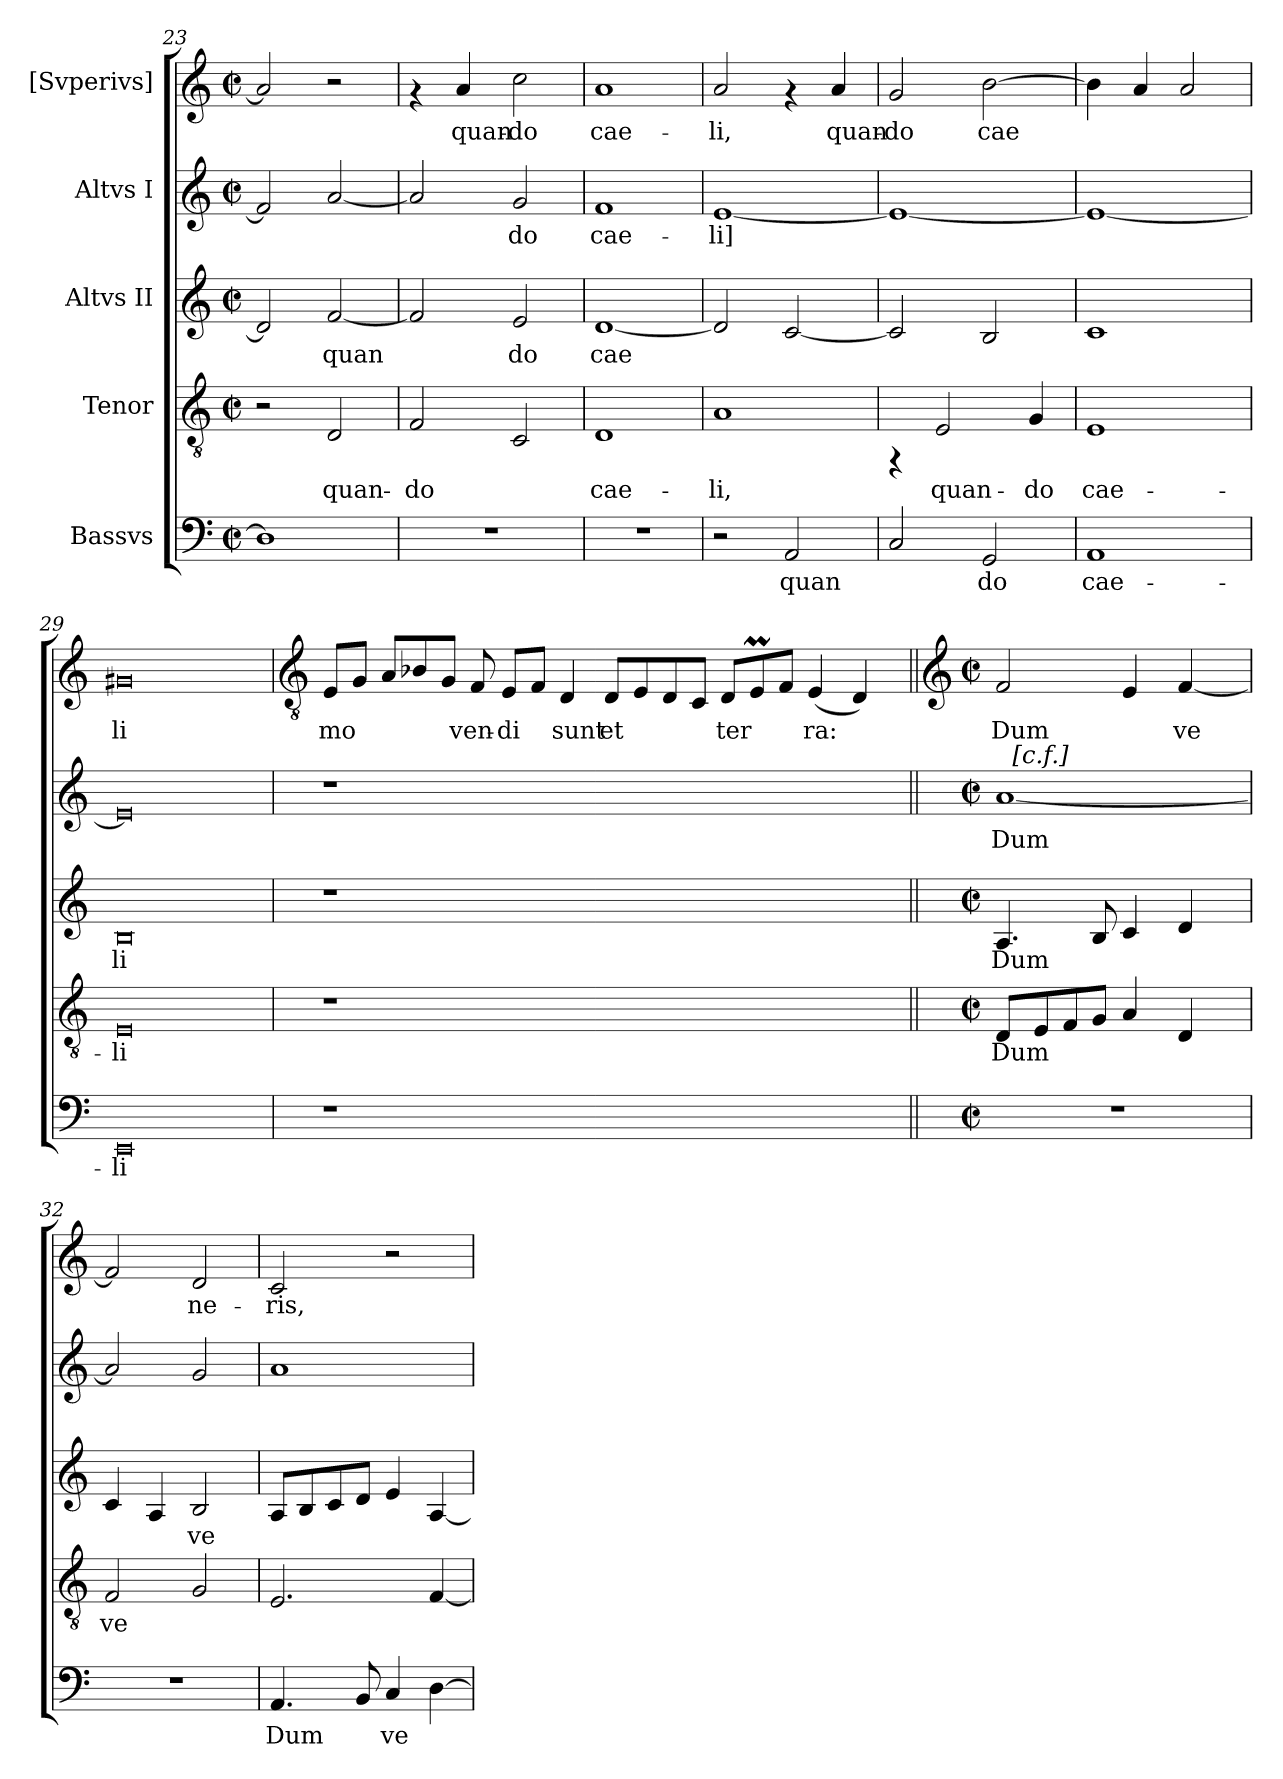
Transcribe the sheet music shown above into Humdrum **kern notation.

**kern	**text	**kern	**text	**kern	**text	**kern	**text	**kern	**text
*part5	*part5	*part4	*part4	*part3	*part3	*part2	*part2	*part1	*part1
*staff5	*staff5	*staff4	*staff4	*staff3	*staff3	*staff2	*staff2	*staff1	*staff1
*I"Bassvs	*	*I"Tenor	*	*I"Altvs II	*	*I"Altvs I	*	*I"[Svperivs]	*
!!LO:LB:g=z
*clefF4	*	*clefGv2	*	*clefG2	*	*clefG2	*	*clefG2	*
*k[]	*	*k[]	*	*k[]	*	*k[]	*	*k[]	*
*C:	*	*C:	*	*C:	*	*C:	*	*C:	*
*M2/2	*	*M2/2	*	*M2/2	*	*M2/2	*	*M2/2	*
*met(c|)	*	*met(c|)	*	*met(c|)	*	*met(c|)	*	*met(c|)	*
=23	=23	=23	=23	=23	=23	=23	=23	=23	=23
!	!LO:LY:b:cj	!	!	!	!LO:LY:b:cj	!	!LO:LY:b:cj	!	!LO:LY:b:cj
1D]	.	2r	.	2d/]	.	2f/]	.	2a/]	.
!	!	!	!LO:LY:b:cj	!	!LO:LY:b:cj	!	!LO:LY:b:cj	!	!
.	.	2D/	quan-	[<2f/	quan-	[<2a/	.	2r	.
=24	=24	=24	=24	=24	=24	=24	=24	=24	=24
!	!	!	!LO:LY:b:cj	!	!LO:LY:b:cj	!	!LO:LY:b:cj	!	!
1r	.	2F/	-do	2f/]	--	2a/]	-	4rf	.
!	!	!	!	!	!	!	!	!	!LO:LY:b:cj
.	.	.	.	.	.	.	.	4a/	quan-
!	!	!	!LO:LY:b:cj	!	!LO:LY:b:cj	!	!LO:LY:b:cj	!	!LO:LY:b:cj
.	.	2C/	.	2e/	-do	2g/	-do	2cc\	-do
=25	=25	=25	=25	=25	=25	=25	=25	=25	=25
!	!	!	!LO:LY:b:cj	!	!LO:LY:b:cj	!	!LO:LY:b:cj	!	!LO:LY:b:cj
1r	.	1D	cae-	[<1d	cae-	1f	cae-	1a	cae-
=26	=26	=26	=26	=26	=26	=26	=26	=26	=26
!	!	!	!LO:LY:b:cj	!	!LO:LY:b:cj	!	!LO:LY:b:cj	!	!LO:LY:b:cj
2r	.	1A	-li,	2d/]	--	[<1e	-li]	2a/	-li,
!	!LO:LY:b:cj	!	!	!	!LO:LY:b:cj	!	!	!	!
2AA/	quan-	.	.	[<2c/	--	.	.	4rf	.
!	!	!	!	!	!	!	!	!	!LO:LY:b:cj
.	.	.	.	.	.	.	.	4a/	quan-
=27	=27	=27	=27	=27	=27	=27	=27	=27	=27
!	!LO:LY:b:cj	!	!	!	!LO:LY:b:cj	!	!LO:LY:b:cj	!	!LO:LY:b:cj
2C/	--	4rFF	.	2c/]	--	1e_<	.	2g/	-do
!	!	!	!LO:LY:b:cj	!	!	!	!	!	!
.	.	2E/	quan-	.	.	.	.	.	.
!	!LO:LY:b:cj	!	!	!	!LO:LY:b:cj	!	!	!	!LO:LY:b:cj
2GG/	-do	.	.	2B/	--	.	.	[>2b\	cae-
!	!	!	!LO:LY:b:cj	!	!	!	!	!	!
.	.	4G/	-do	.	.	.	.	.	.
=28	=28	=28	=28	=28	=28	=28	=28	=28	=28
!	!LO:LY:b:cj	!	!LO:LY:b:cj	!	!LO:LY:b:cj	!	!LO:LY:b:cj	!	!LO:LY:b:cj
1AA	cae-	1E	cae-	1c	--	1e_<	.	4b\]	--
!	!	!	!	!	!	!	!	!	!LO:LY:b:cj
.	.	.	.	.	.	.	.	4a/	--
!	!	!	!	!	!	!	!	!	!LO:LY:b:cj
.	.	.	.	.	.	.	.	2a/	--
=29	=29	=29	=29	=29	=29	=29	=29	=29	=29
!	!LO:LY:b:cj	!	!LO:LY:b:cj	!	!LO:LY:b:cj	!	!LO:LY:b:cj	!	!LO:LY:b:cj
0EE	-li	0E	-li	0B	-li	0e]	.	0g#X	-li
!!LO:LB:g=z
=30	=30	=30	=30	=30	=30	=30	=30	=30	=30
*	*	*	*	*	*	*	*	*clefGv2	*
!	!	!	!	!	!	!	!	!	!LO:LY:b:cj
1r	.	1r	.	1r	.	1r	.	8E/L	mo-
!	!	!	!	!	!	!	!	!	!LO:LY:b:cj
.	.	.	.	.	.	.	.	8G/J	--
!	!	!	!	!	!	!	!	!	!LO:LY:b:cj
.	.	.	.	.	.	.	.	8A/L	--
!	!	!	!	!	!	!	!	!	!LO:LY:b:cj
.	.	.	.	.	.	.	.	8B-X/	--
!	!	!	!	!	!	!	!	!	!LO:LY:b:cj
.	.	.	.	.	.	.	.	8G/J	--
!	!	!	!	!	!	!	!	!	!LO:LY:b:cj
.	.	.	.	.	.	.	.	8F/	-ven-
!	!	!	!	!	!	!	!	!	!LO:LY:b:cj
.	.	.	.	.	.	.	.	8E/L	-di
!	!	!	!	!	!	!	!	!	!LO:LY:b:cj
.	.	.	.	.	.	.	.	8F/J	.
!	!	!	!	!	!	!	!	!	!LO:LY:b:cj
1ryy	.	1ryy	.	1ryy	.	1ryy	.	4D/	sunt
!	!	!	!	!	!	!	!	!	!LO:LY:b:cj
.	.	.	.	.	.	.	.	8D/L	et
!	!	!	!	!	!	!	!	!	!LO:LY:b:cj
.	.	.	.	.	.	.	.	8E/	.
!	!	!	!	!	!	!	!	!	!LO:LY:b:cj
.	.	.	.	.	.	.	.	8D/	.
!	!	!	!	!	!	!	!	!	!LO:LY:b:cj
.	.	.	.	.	.	.	.	8C/J	.
!	!	!	!	!	!	!	!	!	!LO:LY:b:cj
.	.	.	.	.	.	.	.	8D/L	ter-
!	!	!	!	!	!	!	!	!	!LO:LY:b:cj
.	.	.	.	.	.	.	.	8Em/	--
!	!	!	!	!	!	!	!	!	!LO:LY:b:cj
2ryy	.	2ryy	.	2ryy	.	2ryy	.	8F/J	--
!	!	!	!	!	!	!	!	!	!LO:LY:b:cj
.	.	.	.	.	.	.	.	(<4E/	-ra:
!	!	!	!	!	!	!	!	!	!LO:LY:b:cj
.	.	.	.	.	.	.	.	4D/)	.
8ryy	.	8ryy	.	8ryy	.	8ryy	.	.	.
!!LO:PB:g=z
=31||	=31||	=31||	=31||	=31||	=31||	=31||	=31||	=31||	=31||
*	*	*	*	*	*	*	*	*clefG2	*
*M2/2	*	*M2/2	*	*M2/2	*	*M2/2	*	*M2/2	*
*met(c|)	*	*met(c|)	*	*met(c|)	*	*met(c|)	*	*met(c|)	*
!	!	!	!LO:LY:b:cj	!	!LO:LY:b:cj	!	!LO:LY:b:cj	!	!LO:LY:b:cj
*	*	*	*	*	*	*^	*	*	*
1r	.	8D/L	Dum	4.A/	Dum	[<1a	32.ryy	Dum	2f/	Dum
!	!	!	!	!	!	!	!LO:TX:a:t=[c.f.]	!	!	!
.	.	.	.	.	.	.	2ryy	.	.	.
!	!	!	!LO:LY:b:cj	!	!	!	!	!	!	!
.	.	8E/	.	.	.	.	.	.	.	.
!	!	!	!LO:LY:b:cj	!	!	!	!	!	!	!
.	.	8F/	.	.	.	.	.	.	.	.
!	!	!	!LO:LY:b:cj	!	!LO:LY:b:cj	!	!	!	!	!
.	.	8G/J	.	8B/	.	.	.	.	.	.
!	!	!	!LO:LY:b:cj	!	!LO:LY:b:cj	!	!	!	!	!LO:LY:b:cj
.	.	4A/	.	4c/	.	.	.	.	4e/	.
.	.	.	.	.	.	.	4ryy	.	.	.
!	!	!	!LO:LY:b:cj	!	!LO:LY:b:cj	!	!	!	!	!LO:LY:b:cj
.	.	4D/	.	4d/	.	.	.	.	[<4f/	ve-
.	.	.	.	.	.	.	8ryy	.	.	.
.	.	.	.	.	.	.	16ryy	.	.	.
.	.	.	.	.	.	.	64ryy	.	.	.
=32	=32	=32	=32	=32	=32	=32	=32	=32	=32	=32
!	!	!	!LO:LY:b:cj	!	!LO:LY:b:cj	!	!	!LO:LY:b:cj	!	!LO:LY:b:cj
*	*	*	*	*	*	*v	*v	*	*	*
1r	.	2F/	ve-	4c/	.	2a/]	.	2f/]	--
!	!	!	!	!	!LO:LY:b:cj	!	!	!	!
.	.	.	.	4A/	.	.	.	.	.
!	!	!	!LO:LY:b:cj	!	!LO:LY:b:cj	!	!LO:LY:b:cj	!	!LO:LY:b:cj
.	.	2G/	--	2B/	ve-	2g/	.	2d/	-ne-
=33	=33	=33	=33	=33	=33	=33	=33	=33	=33
!	!LO:LY:b:cj	!	!LO:LY:b:cj	!	!LO:LY:b:cj	!	!LO:LY:b:cj	!	!LO:LY:b:cj
4.AA/	Dum	2.E/	--	8A/L	--	1a	.	2c/	-ris,
!	!	!	!	!	!LO:LY:b:cj	!	!	!	!
.	.	.	.	8B/	--	.	.	.	.
!	!	!	!	!	!LO:LY:b:cj	!	!	!	!
.	.	.	.	8c/	--	.	.	.	.
!	!LO:LY:b:cj	!	!	!	!LO:LY:b:cj	!	!	!	!
8BB/	.	.	.	8d/J	--	.	.	.	.
!	!LO:LY:b:cj	!	!	!	!LO:LY:b:cj	!	!	!	!
4C/	ve-	.	.	4e/	--	.	.	2r	.
!	!LO:LY:b:cj	!	!LO:LY:b:cj	!	!LO:LY:b:cj	!	!	!	!
[>4D\	--	[<4F/	--	[<4A/	--	.	.	.	.
=	=	=	=	=	=	=	=	=	=
*-	*-	*-	*-	*-	*-	*-	*-	*-	*-
